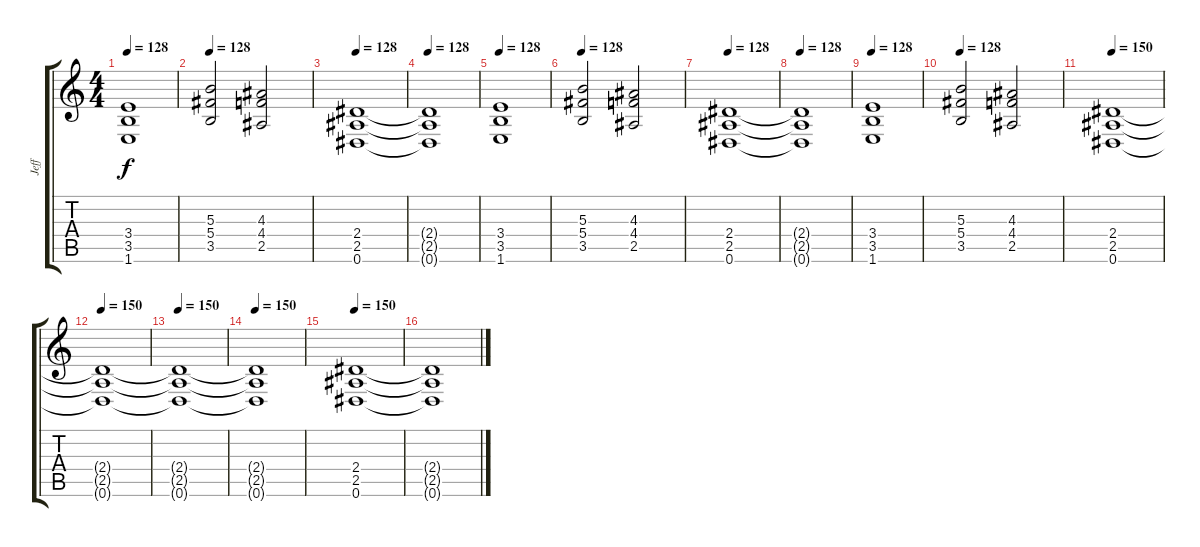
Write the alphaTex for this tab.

\track ("Jeff" "Jeff") {instrument distortionguitar}
\staff {score tabs}
\tuning (Eb4 Bb3 Gb3 Db3 Ab2 Eb2) {hide}
\ts (4 4)
\tempo 128
\clef g2
\ks c
(3.4 3.5 1.6).1{dy f} |
\tempo 128
(5.3 5.4 3.5).2 (4.3 4.4 2.5).2 |
\tempo 128
(2.4 2.5 0.6).1 |
\tempo 128
(2.4{t} 2.5{t} 0.6{t}).1 |
\tempo 128
(3.4 3.5 1.6).1 |
\tempo 128
(5.3 5.4 3.5).2 (4.3 4.4 2.5).2 |
\tempo 128
(2.4 2.5 0.6).1 |
\tempo 128
(2.4{t} 2.5{t} 0.6{t}).1 |
\tempo 128
(3.4 3.5 1.6).1 |
\tempo 128
(5.3 5.4 3.5).2 (4.3 4.4 2.5).2 |
\tempo 150
(2.4 2.5 0.6).1 |
\tempo 150
(2.4{t} 2.5{t} 0.6{t}).1 |
\tempo 150
(2.4{t} 2.5{t} 0.6{t}).1 |
\tempo 150
(2.4{t} 2.5{t} 0.6{t}).1 |
\tempo 150
(2.4 2.5 0.6).1 |
(2.4{t} 2.5{t} 0.6{t}).1
